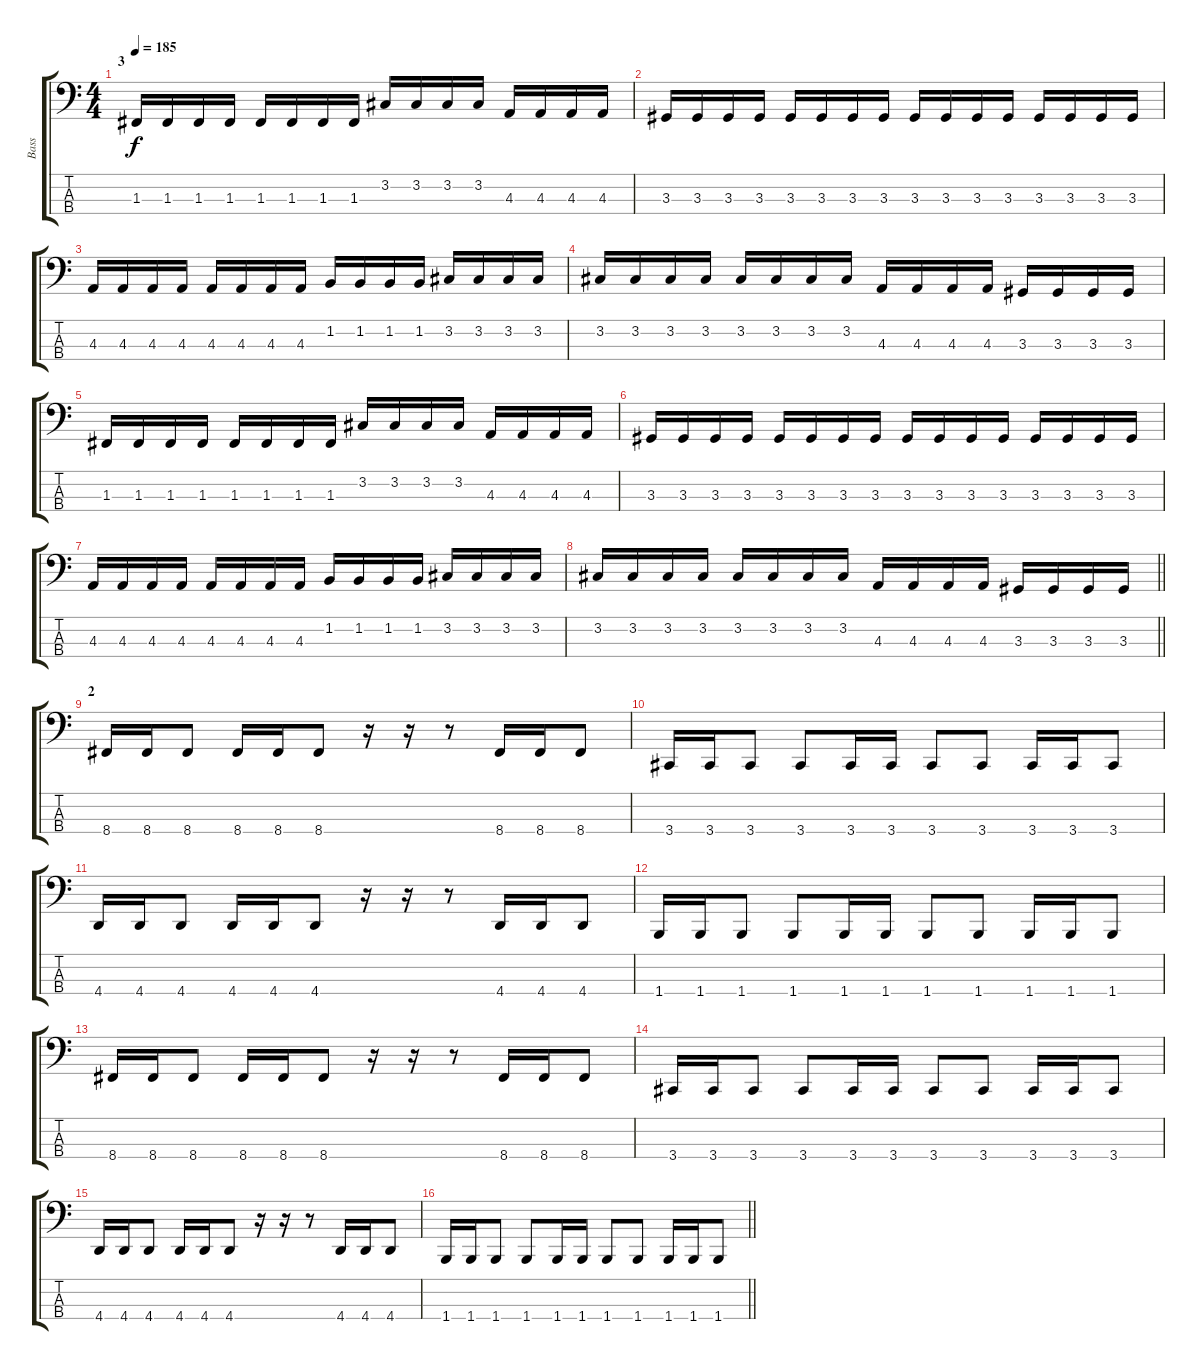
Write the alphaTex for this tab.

\track ("Bass" "Bass") {instrument electricbassfinger}
\staff {score tabs}
\tuning (Eb2 Bb1 F1 Bb0) {hide}
\ts (4 4)
\section ("" "3")
\tempo 185
\clef f4
\ks c
1.3.16{dy f} 1.3.16 1.3.16 1.3.16 1.3.16 1.3.16 1.3.16 1.3.16 3.2.16 3.2.16 3.2.16 3.2.16 4.3.16 4.3.16 4.3.16 4.3.16 |
3.3.16 3.3.16 3.3.16 3.3.16 3.3.16 3.3.16 3.3.16 3.3.16 3.3.16 3.3.16 3.3.16 3.3.16 3.3.16 3.3.16 3.3.16 3.3.16 |
4.3.16 4.3.16 4.3.16 4.3.16 4.3.16 4.3.16 4.3.16 4.3.16 1.2.16 1.2.16 1.2.16 1.2.16 3.2.16 3.2.16 3.2.16 3.2.16 |
3.2.16 3.2.16 3.2.16 3.2.16 3.2.16 3.2.16 3.2.16 3.2.16 4.3.16 4.3.16 4.3.16 4.3.16 3.3.16 3.3.16 3.3.16 3.3.16 |
1.3.16 1.3.16 1.3.16 1.3.16 1.3.16 1.3.16 1.3.16 1.3.16 3.2.16 3.2.16 3.2.16 3.2.16 4.3.16 4.3.16 4.3.16 4.3.16 |
3.3.16 3.3.16 3.3.16 3.3.16 3.3.16 3.3.16 3.3.16 3.3.16 3.3.16 3.3.16 3.3.16 3.3.16 3.3.16 3.3.16 3.3.16 3.3.16 |
4.3.16 4.3.16 4.3.16 4.3.16 4.3.16 4.3.16 4.3.16 4.3.16 1.2.16 1.2.16 1.2.16 1.2.16 3.2.16 3.2.16 3.2.16 3.2.16 |
\barLineRight lightlight
3.2.16 3.2.16 3.2.16 3.2.16 3.2.16 3.2.16 3.2.16 3.2.16 4.3.16 4.3.16 4.3.16 4.3.16 3.3.16 3.3.16 3.3.16 3.3.16 |
\section ("" "2")
8.4.16 8.4.16 8.4.8 8.4.16 8.4.16 8.4.8 r.16 r.16 r.8 8.4.16 8.4.16 8.4.8 |
3.4.16 3.4.16 3.4.8 3.4.8 3.4.16 3.4.16 3.4.8 3.4.8 3.4.16 3.4.16 3.4.8 |
4.4.16 4.4.16 4.4.8 4.4.16 4.4.16 4.4.8 r.16 r.16 r.8 4.4.16 4.4.16 4.4.8 |
1.4.16 1.4.16 1.4.8 1.4.8 1.4.16 1.4.16 1.4.8 1.4.8 1.4.16 1.4.16 1.4.8 |
8.4.16 8.4.16 8.4.8 8.4.16 8.4.16 8.4.8 r.16 r.16 r.8 8.4.16 8.4.16 8.4.8 |
3.4.16 3.4.16 3.4.8 3.4.8 3.4.16 3.4.16 3.4.8 3.4.8 3.4.16 3.4.16 3.4.8 |
4.4.16 4.4.16 4.4.8 4.4.16 4.4.16 4.4.8 r.16 r.16 r.8 4.4.16 4.4.16 4.4.8 |
\barLineRight lightlight
1.4.16 1.4.16 1.4.8 1.4.8 1.4.16 1.4.16 1.4.8 1.4.8 1.4.16 1.4.16 1.4.8
